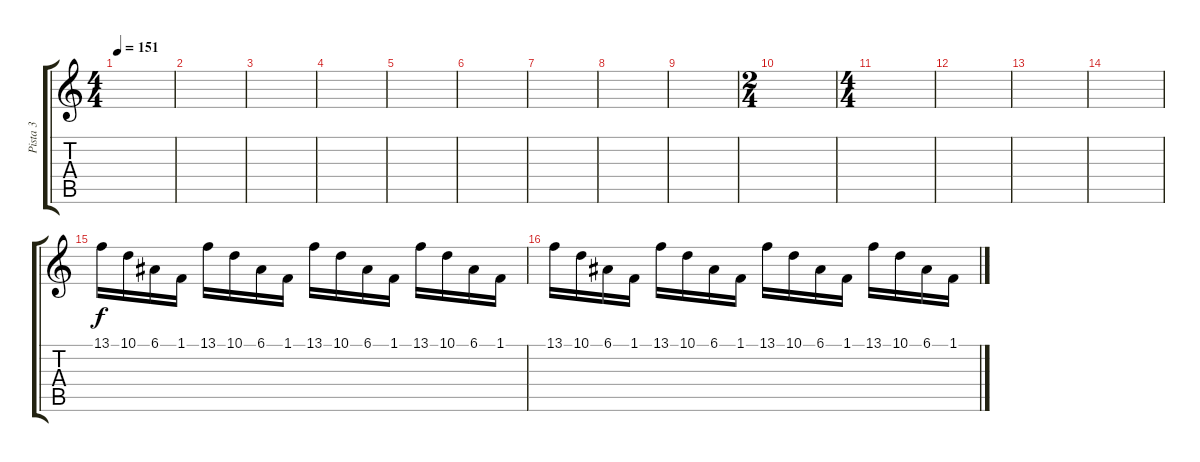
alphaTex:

\track ("Pista 3" "Pista 3") {instrument lead1square}
\staff {score tabs}
\tuning (E4 B3 G3 D3 A2 E2) {hide}
\ts (4 4)
\tempo 151
\clef g2
\ks c
|
|
|
|
|
|
|
|
|
\ts (2 4)
|
\ts (4 4)
|
|
|
|
13.1.16 10.1.16 6.1.16 1.1.16 13.1.16 10.1.16 6.1.16 1.1.16 13.1.16 10.1.16 6.1.16 1.1.16 13.1.16 10.1.16 6.1.16 1.1.16 |
13.1.16 10.1.16 6.1.16 1.1.16 13.1.16 10.1.16 6.1.16 1.1.16 13.1.16 10.1.16 6.1.16 1.1.16 13.1.16 10.1.16 6.1.16 1.1.16
